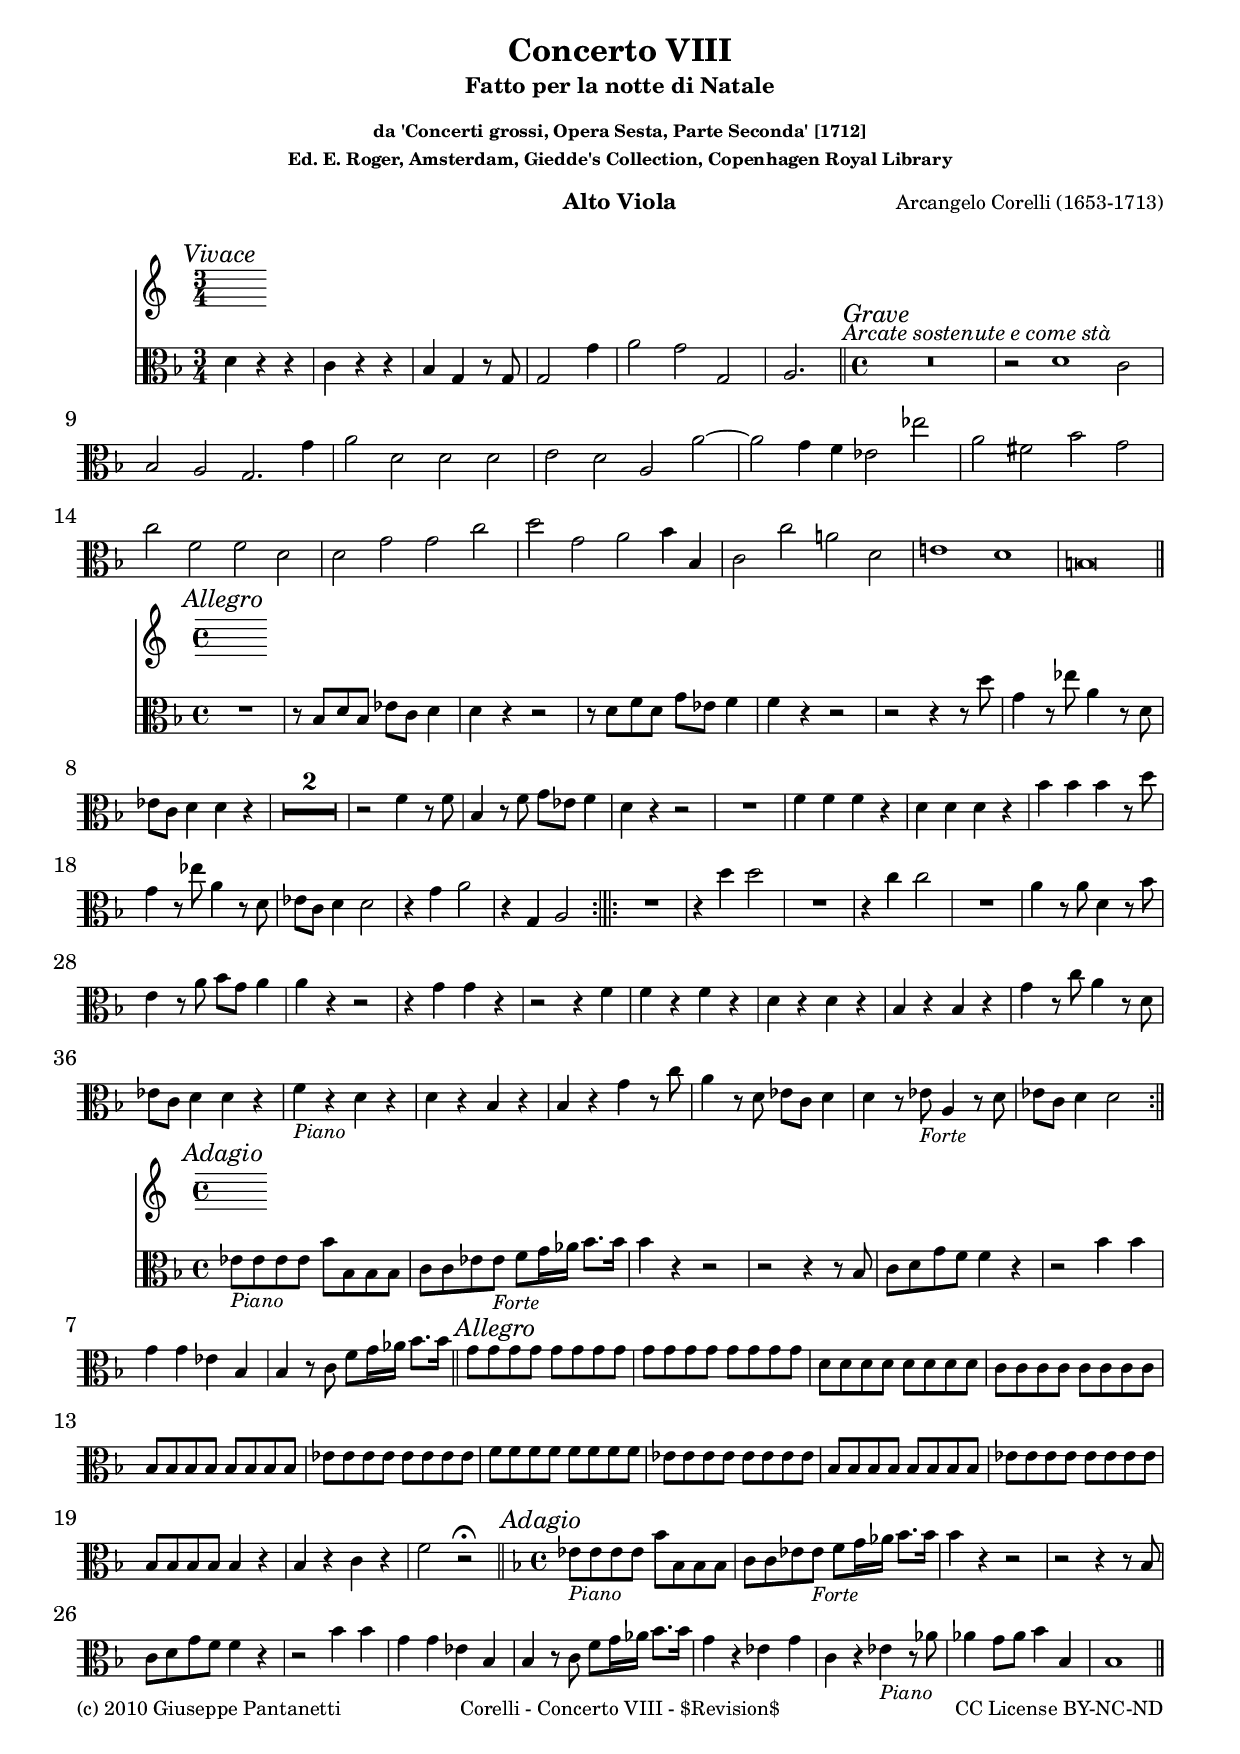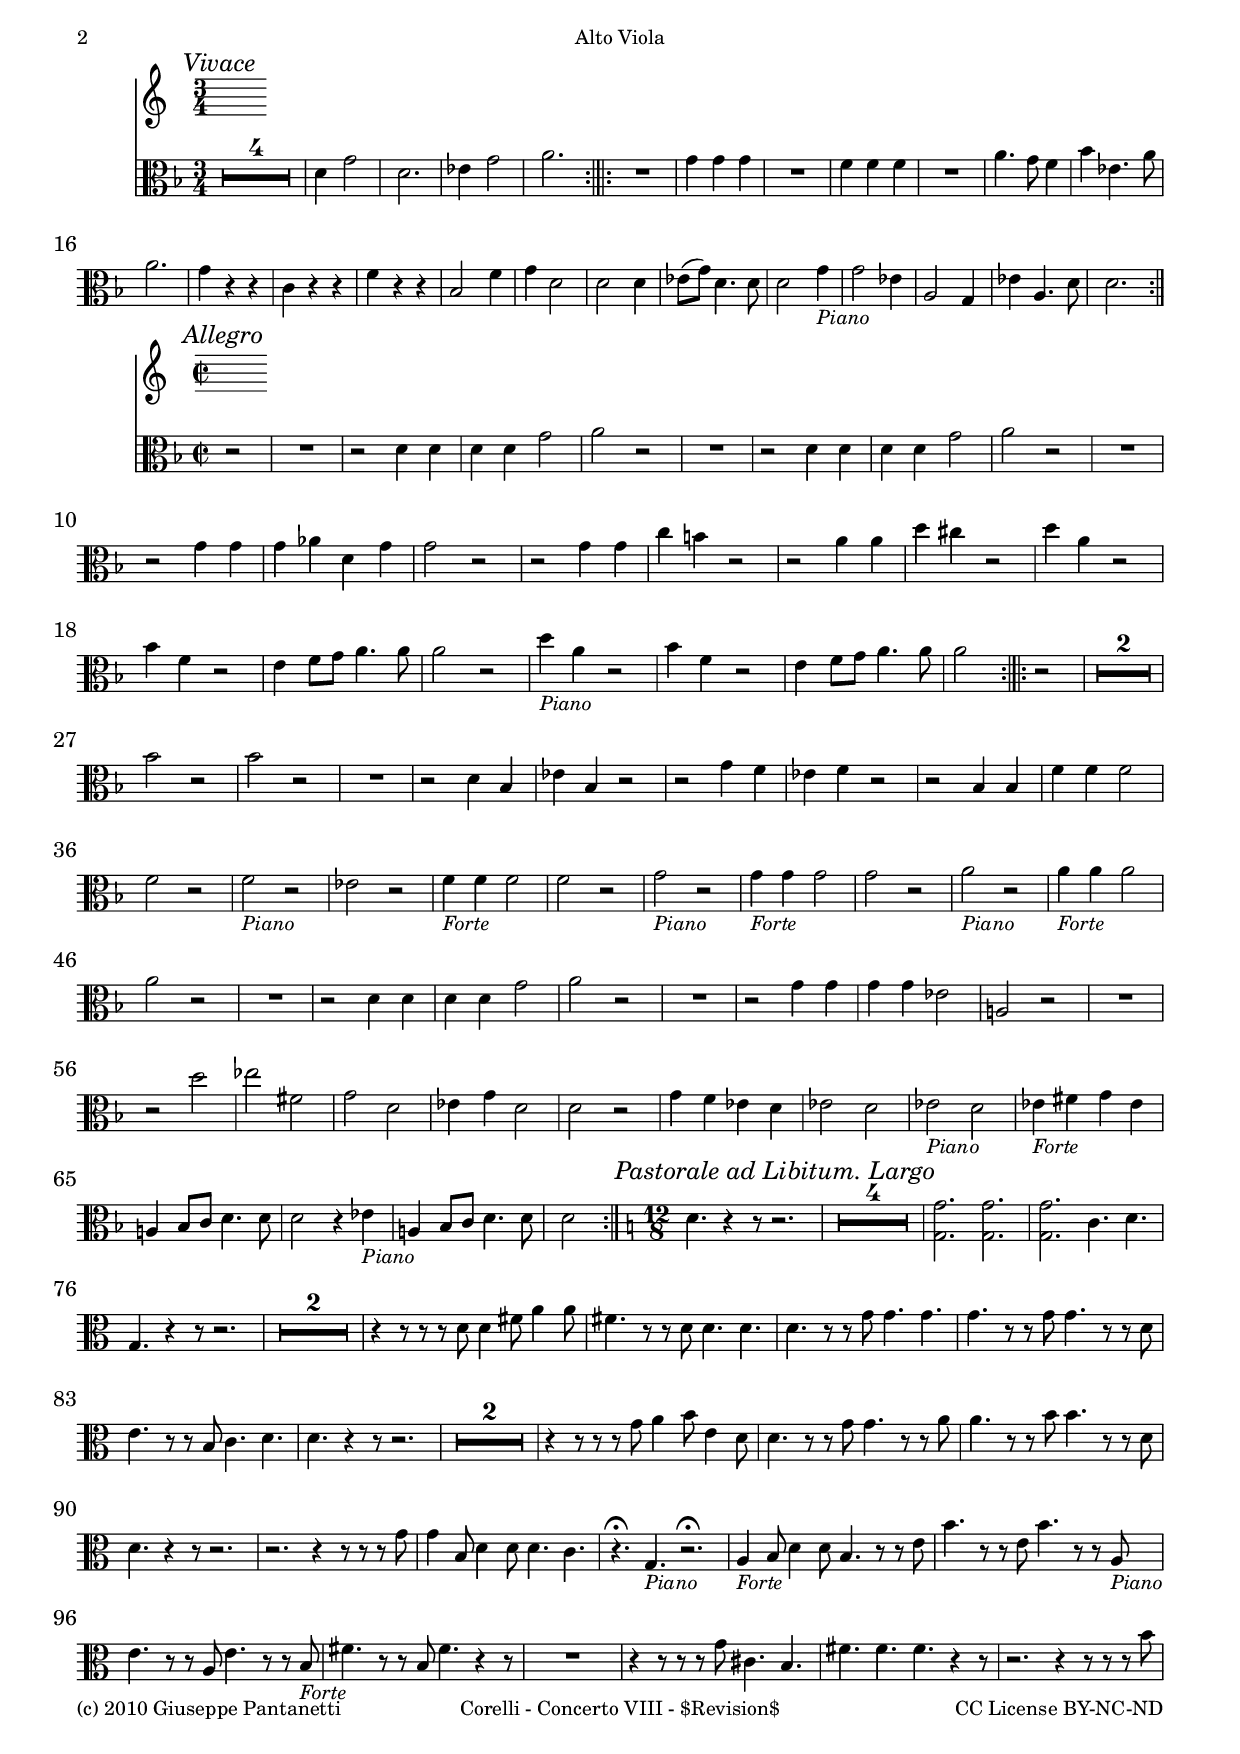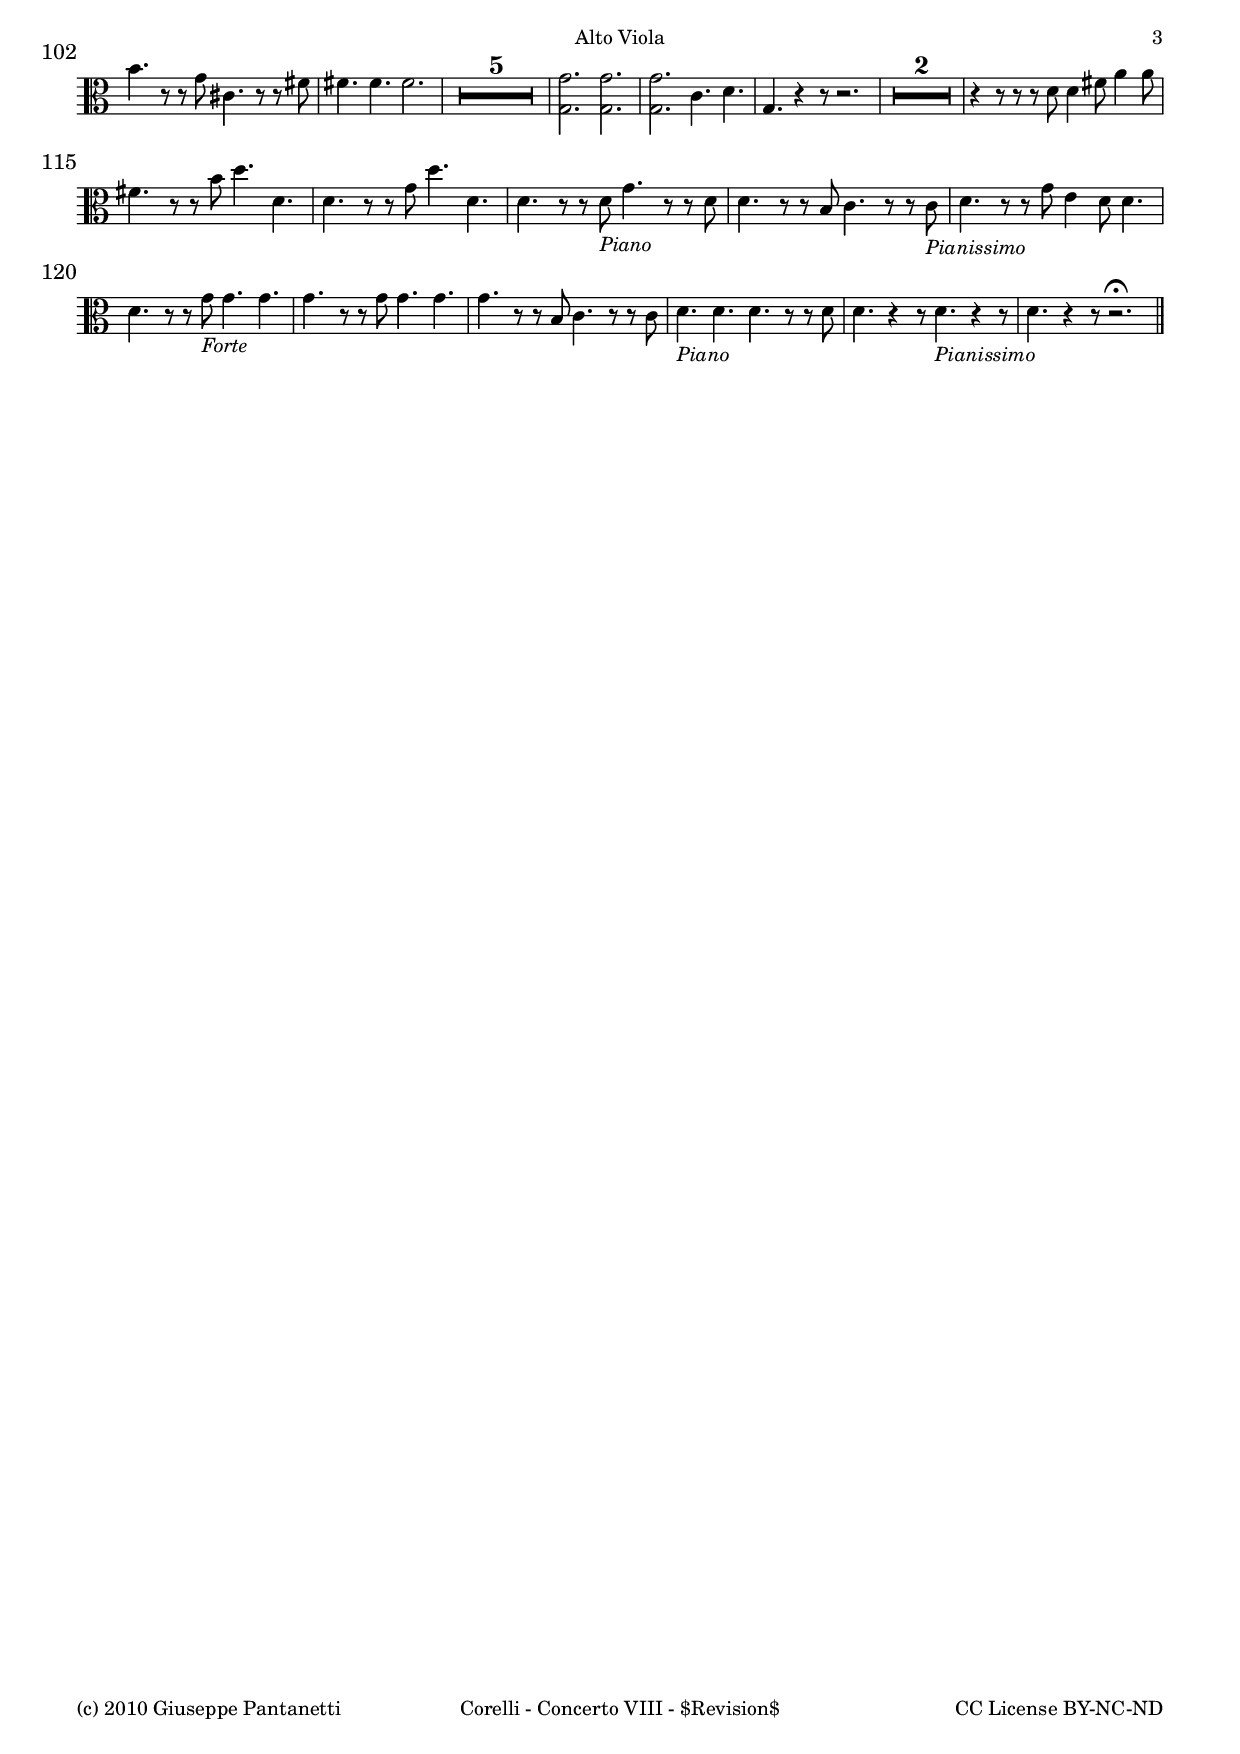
\include "corelli_viii_header.ly"
\include "corelli_viii_utilities.ly"
%#(set-global-staff-size 16.8)
#(set-global-staff-size 17.2)
%#(set-global-staff-size 17)

\paper  {
	auto-first-page-number = ##t
  # (define page-breaking ly:page-turn-breaking)
}

\layout {
	\context { \Score skipBars = ##t }
}

vlavivace = \relative c' { 
	\global
	\time 3/4
	\key d \minor
	\clef alto

	d4 r r |
	c r r |
	bes g r8 g |
	g2 g'4 |
	\set Score.measureLength = #(ly:make-moment 6 4)
	a2 g g, |
	\set Score.measureLength = #(ly:make-moment 3 4)
	a2. |
}

vlagrave = \relative c' { 
	\global
	\clef alto
	\time 4/4
	\set Score.measureLength = #(ly:make-moment 4 2)

	R\breve |
	r2 d1 c2 |
	bes a g2. g'4|
	a2 d, d d |
	e d a a'~ |
	a g4 f ees2 ees' |
	
	a, fis bes g | 
	c f, f d |
	d g g c |
	d g, a bes4 bes, |
	c2 c' a! d, |
	e!1 d |
	b\breve | \bar "|."
}

vlaallegro = \relative c' { 
	\global
	\clef alto
	\key d \minor
	\time 4/4
	\set Score.measureLength = #(ly:make-moment 4 4)
	
	R1 |
	r8 bes d bes ees c d4 |
	d r r2 |
	r8 d f d g ees f4 |
	f r r2 |
	r2 r4 r8 d' |
	g,4 r8 ees'8 a,4 r8 d, |
	ees c d4 d r4 |
	R1*2 |
	r2 f4 r8 f|
	bes,4 r8 f' g ees f4 |
	d r r2 |
	R1 |
	f4 f f r |
	d d d r |
	bes' bes bes r8 d |
	g,4 r8 ees' a,4 r8 d, |
	ees c d4 d2 |
	r4 g4 a2 |
	r4 g,4 a2 | \bar ":|.|:"

	R1 |
	r4 d'4 d2 |
	R1 |
	r4 c4 c2 |
	R1 |
	a4 r8 a d,4 r8 bes' |
	e,4 r8 a bes g a4 |

	a4 r r2 |
	r4 g g r |
	r2 r4 f |
	f r f r |	
	d r d r |
	bes r bes r |
	g' r8 c a4 r8 d, |
	ees c d4 d r4 |
	f_\piano r d r |

	d r bes r |
	bes r g' r8 c |
	a4 r8 d, ees c d4 |
	d r8 ees_\forte a,4 r8 d |
	ees c d4 d2 | \bar ":|"
}

vlaadagio = \relative c' { 
	\global
	\clef alto
	\key d \minor
	\time 4/4

	ees8_\piano ees ees ees bes' bes, bes bes |
	c c ees ees_\forte f g16 aes bes8. bes16 |
	bes4 r r2 |
	r r4 r8 bes,8 |
	c d g f f4 r |
	r2 bes4 bes |
	g g ees bes |
	bes r8 c f g16 aes bes8. bes16 |
}

vlaallegroII = \relative c' { 
	\global
	\clef alto

	\repeat unfold 16 {g'8} |
	\repeat unfold 8{d8} |
	\repeat unfold 8 {c8} |
	\repeat unfold 8 {bes8} |

	\repeat unfold 8 {ees8} |
	\repeat unfold 8 {f8} |
	\repeat unfold 8 {ees8} |
	\repeat unfold 8 {bes8} |
	\repeat unfold 8 {ees8} |
	\repeat unfold 4 {bes8} bes4 r |
	bes r c r |
	f2 r\fermata |
}

vlaadagioII = \relative c' {
	\vlaadagio 
	g'4 r ees g |
	c, r ees_\piano r8 aes |
	aes4 g8 aes bes4 bes, |
	bes1 | \bar "|."
}

vlavivaceII = \relative c' { 
	\global
	\clef alto
	\key d \minor
	\time 3/4

	R2.*4 |
	d4 g2 |
	d2. |

	ees4 g2 |
	a2. | \bar ":|.|:"
	R2. |
	g4 g g |
	R2. |
	f4 f f |
	R2. |
	a4. g8 f4 |
	bes4 ees,4. a8 |
	a2. |
	g4 r r|
	c,4 r r |
	f r r |
	bes,2 f'4|
	g d2 |
	d2 d4|
	ees8( g) d4. d8 |
	d2 g4_\piano|
	g2 ees4|
	a,2 g4 |
	ees'4 a,4. d8 |
	d2. | \bar ":|.|:"
}

vlaallegroIII = \relative c' {
	\global
	\clef alto
	\key d \minor
	\time 2/2

	\partial 4*2 \repeat unfold 2 { r2 |
	R1 |
	r2 d4 d |
	d d g2 |
	a2 } r2 |
	R1 |
	r2 g4 g |
	g aes d, g |
	g2 r2 |
	r2 g4 g |
	c b r2 |
	r2 a4 a |
	d cis 
	<<{\repeat unfold 2 {r2 | d4 a r2 | bes4 f r2 | e4 f8 g a4. a8 | a2}}{s2 | s1*4 | s2_\piano s2 | s1*2 | s2 }>>
	\bar ":|.|:"

	r2 | R1*2 |
	bes2 r |
	bes r |
	R1 |
	r2 d,4 bes |
	ees bes r2 |
	r g'4 f |
	ees f r2 |
	r bes,4 bes |
	f' f f2 |
	f2 r |
	f_\piano r |
	ees r |
	f4_\forte f f2 |
	f r |
	g_\piano r |
	g4_\forte g g2 |
	g r |
	a_\piano r |
	a4_\forte a a2 |
	a r |
	R1 |
	r2 d,4 d |
	d d g2 |
	a r |
	R1*1 |
	r2 g4 g |
	g g ees2 |
	a,! r2 |
	R1*1 |
	r2 d'2 |
	ees fis, |
	g d |
	ees4 g d2 |
	d r |
	g4 f ees d |
	ees2 d |
	ees_\piano d |
	ees4_\forte fis g ees |
	a,! bes8 c d4. d8 |
	d2 r4 ees_\piano |
	a,! bes8 c d4. d8 |
	\set Score.measureLength = #(ly:make-moment 2 4)
        d2 \bar ":|" 
}

vlapastorale = \relative c' {
	\global
	\clef alto
	\key c \major
	\time 12/8

	d4. r4 r8 r2. |
	R1.*4 |
	\repeat unfold 3 <<{g2.}{g,2.}>> c4. d | 
	g, r4 r8 r2. |
	R1.*2 |
	r4 r8 r8 r d' 

	d4 fis8 a4 a8 |
	fis4. r8 r d d4. d |
	d r8 r g g4. g |
	g r8 r g g4. r8 r d |
	e4. r8 r b c4. d |
	d r4 r8 r2. |
	R1.*2 |
	r4 r8 r8 r g a4 b8 e,4 d8 |

	d4. r8 r g g4. r8 r a |
	a4. r8 r b b4. r8 r d, |
	d4. r4 r8 r2. |
	r2. r4 r8 r8 r g |
	g4 b,8 d4 d8 d4. c |
	r4.^\fermata g4._\piano r2.^\fermata |
	a4_\forte b8 d4 d8 b4. r8 r e |

	b'4. r8 r e, b'4. r8 r a,_\piano |
	e'4. r8 r a, e'4. r8 r b_\forte |
	fis'4. r8 r b, fis'4. r4 r8 |
	R1. |
	r4 r8 r8 r g cis,4. b |
	fis' fis fis r4 r8 |
	r2. r4 r8 r8 r b |
	b4. r8 r g cis,4. r8 r fis |
	fis4. fis fis2. |
	R1.*5 |
	\repeat unfold 3 <<{g2.}{g,2.}>> c4. d |
	g, r4 r8 r2. |
	R1.*2 |
	r4 r8 r8 r d'
	d4 fis8 a4 a8 |
	fis4. r8 r b d4. d, |
	d r8 r g d'4. d, |
	d r8 r d_\piano g4. r8 r d |
	d4. r8 r b c4. r8 r c_\pianissimo |
	d4. r8 r g e4 d8 d4. |
	
	d4. r8 r g_\forte g4. g |
	g r8 r g  g4. g |
	g r8 r b, c4. r8 r c |
	d4._\piano d d r8 r d |
	d4. r4 r8 d4._\pianissimo r4 r8 |
	d4. r4 r8 r2.^\fermata | \bar "|."
}


\header { instrument = "Alto Viola" }

\book {
	\score { { \new Staff \with { \consists "Page_turn_engraver" } \compressFullBarRests
		\vivace \vlavivace \bar "||"
		\grave  \vlagrave 
	} }
	\score { { \new Staff \with { \consists "Page_turn_engraver" } \compressFullBarRests
		\allegro \vlaallegro
	} }
	\score { { \new Staff \with { \consists "Page_turn_engraver" } \compressFullBarRests
		\adagio \vlaadagio \bar "||"
		\allegro \vlaallegroII \bar "||"
		\adagio \vlaadagioII
	} }
	\score { { \new Staff \with { \consists "Page_turn_engraver" } \compressFullBarRests
		\vivace \vlavivaceII
	} }
	\score { { \new Staff \with { \consists "Page_turn_engraver" } \compressFullBarRests
		\allegro \vlaallegroIII 
		\pastorale \vlapastorale 
	} }
}


